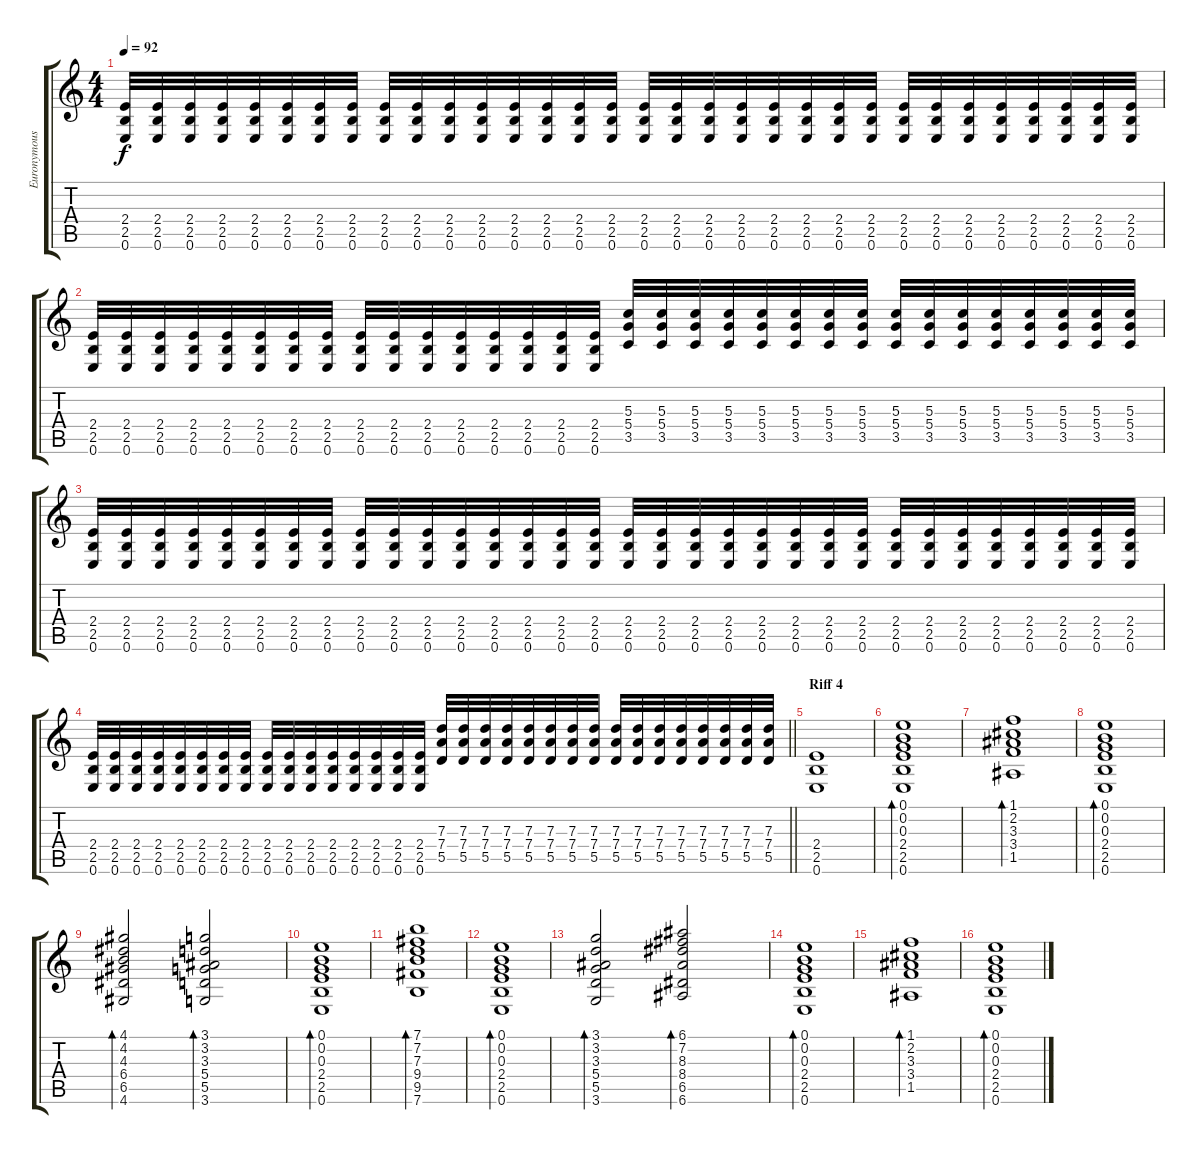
\track ("Euronymous Rhythm" "Euronymous") {instrument distortionguitar}
\staff {score tabs}
\tuning (E4 B3 G3 D3 A2 E2) {hide}
\ts (4 4)
\tempo 92
\clef g2
\ks c
(2.4 2.5 0.6).32{dy f} (2.4 2.5 0.6).32 (2.4 2.5 0.6).32 (2.4 2.5 0.6).32 (2.4 2.5 0.6).32 (2.4 2.5 0.6).32 (2.4 2.5 0.6).32 (2.4 2.5 0.6).32 (2.4 2.5 0.6).32 (2.4 2.5 0.6).32 (2.4 2.5 0.6).32 (2.4 2.5 0.6).32 (2.4 2.5 0.6).32 (2.4 2.5 0.6).32 (2.4 2.5 0.6).32 (2.4 2.5 0.6).32 (2.4 2.5 0.6).32 (2.4 2.5 0.6).32 (2.4 2.5 0.6).32 (2.4 2.5 0.6).32 (2.4 2.5 0.6).32 (2.4 2.5 0.6).32 (2.4 2.5 0.6).32 (2.4 2.5 0.6).32 (2.4 2.5 0.6).32 (2.4 2.5 0.6).32 (2.4 2.5 0.6).32 (2.4 2.5 0.6).32 (2.4 2.5 0.6).32 (2.4 2.5 0.6).32 (2.4 2.5 0.6).32 (2.4 2.5 0.6).32 |
(2.4 2.5 0.6).32 (2.4 2.5 0.6).32 (2.4 2.5 0.6).32 (2.4 2.5 0.6).32 (2.4 2.5 0.6).32 (2.4 2.5 0.6).32 (2.4 2.5 0.6).32 (2.4 2.5 0.6).32 (2.4 2.5 0.6).32 (2.4 2.5 0.6).32 (2.4 2.5 0.6).32 (2.4 2.5 0.6).32 (2.4 2.5 0.6).32 (2.4 2.5 0.6).32 (2.4 2.5 0.6).32 (2.4 2.5 0.6).32 (5.3 5.4 3.5).32 (5.3 5.4 3.5).32 (5.3 5.4 3.5).32 (5.3 5.4 3.5).32 (5.3 5.4 3.5).32 (5.3 5.4 3.5).32 (5.3 5.4 3.5).32 (5.3 5.4 3.5).32 (5.3 5.4 3.5).32 (5.3 5.4 3.5).32 (5.3 5.4 3.5).32 (5.3 5.4 3.5).32 (5.3 5.4 3.5).32 (5.3 5.4 3.5).32 (5.3 5.4 3.5).32 (5.3 5.4 3.5).32 |
(2.4 2.5 0.6).32 (2.4 2.5 0.6).32 (2.4 2.5 0.6).32 (2.4 2.5 0.6).32 (2.4 2.5 0.6).32 (2.4 2.5 0.6).32 (2.4 2.5 0.6).32 (2.4 2.5 0.6).32 (2.4 2.5 0.6).32 (2.4 2.5 0.6).32 (2.4 2.5 0.6).32 (2.4 2.5 0.6).32 (2.4 2.5 0.6).32 (2.4 2.5 0.6).32 (2.4 2.5 0.6).32 (2.4 2.5 0.6).32 (2.4 2.5 0.6).32 (2.4 2.5 0.6).32 (2.4 2.5 0.6).32 (2.4 2.5 0.6).32 (2.4 2.5 0.6).32 (2.4 2.5 0.6).32 (2.4 2.5 0.6).32 (2.4 2.5 0.6).32 (2.4 2.5 0.6).32 (2.4 2.5 0.6).32 (2.4 2.5 0.6).32 (2.4 2.5 0.6).32 (2.4 2.5 0.6).32 (2.4 2.5 0.6).32 (2.4 2.5 0.6).32 (2.4 2.5 0.6).32 |
\barLineRight lightlight
(2.4 2.5 0.6).32 (2.4 2.5 0.6).32 (2.4 2.5 0.6).32 (2.4 2.5 0.6).32 (2.4 2.5 0.6).32 (2.4 2.5 0.6).32 (2.4 2.5 0.6).32 (2.4 2.5 0.6).32 (2.4 2.5 0.6).32 (2.4 2.5 0.6).32 (2.4 2.5 0.6).32 (2.4 2.5 0.6).32 (2.4 2.5 0.6).32 (2.4 2.5 0.6).32 (2.4 2.5 0.6).32 (2.4 2.5 0.6).32 (7.3 7.4 5.5).32 (7.3 7.4 5.5).32 (7.3 7.4 5.5).32 (7.3 7.4 5.5).32 (7.3 7.4 5.5).32 (7.3 7.4 5.5).32 (7.3 7.4 5.5).32 (7.3 7.4 5.5).32 (7.3 7.4 5.5).32 (7.3 7.4 5.5).32 (7.3 7.4 5.5).32 (7.3 7.4 5.5).32 (7.3 7.4 5.5).32 (7.3 7.4 5.5).32 (7.3 7.4 5.5).32 (7.3 7.4 5.5).32 |
\section ("" "Riff 4")
(2.4 2.5 0.6).1 |
(0.1 0.2 0.3 2.4 2.5 0.6).1{bd 30} |
(1.1 2.2 3.3 3.4 1.5).1{bd 30} |
(0.1 0.2 0.3 2.4 2.5 0.6).1{bd 30} |
(4.1 4.2 4.3 6.4 6.5 4.6).2{bd 30} (3.1 3.2 3.3 5.4 5.5 3.6).2{bd 30} |
(0.1 0.2 0.3 2.4 2.5 0.6).1{bd 30} |
(7.1 7.2 7.3 9.4 9.5 7.6).1{bd 30} |
(0.1 0.2 0.3 2.4 2.5 0.6).1{bd 30} |
(3.1 3.2 3.3 5.4 5.5 3.6).2{bd 30} (6.1 7.2 8.3 8.4 6.5 6.6).2{bd 30} |
(0.1 0.2 0.3 2.4 2.5 0.6).1{bd 30} |
(1.1 2.2 3.3 3.4 1.5).1{bd 30} |
(0.1 0.2 0.3 2.4 2.5 0.6).1{bd 30}
